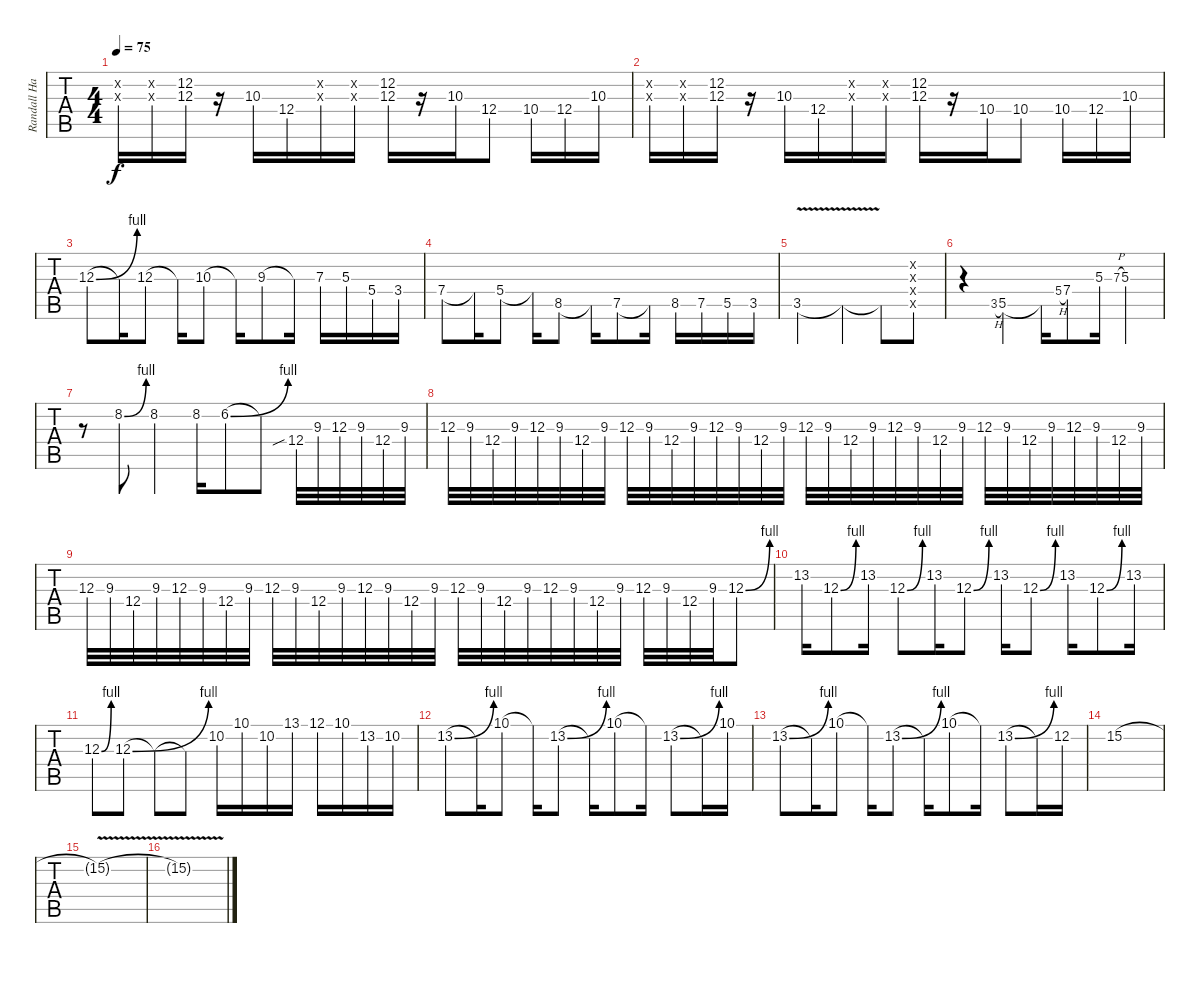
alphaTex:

\track ("Randall Hall - Lead Guitar" "Randall Ha") {instrument distortionguitar}
\staff {tabs}
\tuning (E4 B3 G3 D3 A2 E2) {hide}
\ts (4 4)
\tempo 75
\clef g2
\ks c
(0.2{x} 0.3{x}).16{dy f} (0.2{x} 10.3{x}).16 (12.2 12.3).16 r.16 10.3.16 12.4.16 (0.2{x} 0.3{x}).16 (0.2{x} 10.3{x}).16 (12.2 12.3).16 r.16 10.3.16 12.4.8 10.4.16 12.4.16 10.3.16 |
(0.2{x} 0.3{x}).16 (0.2{x} 10.3{x}).16 (12.2 12.3).16 r.16 10.3.16 12.4.16 (0.2{x} 0.3{x}).16 (0.2{x} 10.3{x}).16 (12.2 12.3).16 r.16 10.4.16 10.4.8 10.4.16 12.4.16 10.3.16 |
12.3{be (bend 0 0 60 4)}.8 12.3{t}.16 12.3.8 12.3{t}.16 10.3.8 10.3{t}.16 9.3.8 9.3{t}.16 7.3.16 5.3.16 5.4.16 3.4.16 |
7.4.8 7.4{t}.16 5.4.8 5.4{t}.16 8.5.8 8.5{t}.16 7.5.8 7.5{t}.16 8.5.16 7.5.16 5.5.16 3.5.16 |
3.5{v}.2 3.5{t}.4 3.5{t}.8 (0.2{x} 0.3{x} 0.4{x} 0.5{x}).8 |
r.4 3.5{h}.8{gr} 5.5.4 5.5{t}.16 5.4{h}.8{gr} 7.4.8 5.3.16 7.3{h}.8{gr onbeat} 5.3.4 |
r.8 8.2{be (bend 0 0 60 4)}.8 8.2.4 8.2.16 6.2{be (bend 0 0 60 4)}.8 6.2{t}.8 12.4{sib}.32 9.3.32 12.3.32 9.3.32 12.4.32 9.3.32 |
12.3.32 9.3.32 12.4.32 9.3.32 12.3.32 9.3.32 12.4.32 9.3.32 12.3.32 9.3.32 12.4.32 9.3.32 12.3.32 9.3.32 12.4.32 9.3.32 12.3.32 9.3.32 12.4.32 9.3.32 12.3.32 9.3.32 12.4.32 9.3.32 12.3.32 9.3.32 12.4.32 9.3.32 12.3.32 9.3.32 12.4.32 9.3.32 |
12.3.32 9.3.32 12.4.32 9.3.32 12.3.32 9.3.32 12.4.32 9.3.32 12.3.32 9.3.32 12.4.32 9.3.32 12.3.32 9.3.32 12.4.32 9.3.32 12.3.32 9.3.32 12.4.32 9.3.32 12.3.32 9.3.32 12.4.32 9.3.32 12.3.32 9.3.32 12.4.32 9.3.32 12.3{be (bend 0 0 60 4)}.8 |
13.2.16 12.3{be (bend 0 0 60 4)}.8 13.2.16 12.3{be (bend 0 0 60 4)}.8 13.2.16 12.3{be (bend 0 0 60 4)}.8 13.2.16 12.3{be (bend 0 0 60 4)}.8 13.2.16 12.3{be (bend 0 0 60 4)}.8 13.2.16 |
12.3{be (bend 0 0 60 4)}.8 12.3{be (bend 0 0 60 4)}.8 12.3{t}.8 12.3{t}.8 10.2.16 10.1.16 10.2.16 13.1.16 12.1.16 10.1.16 13.2.16 10.2.16 |
13.2{be (bend 0 0 60 4)}.8 13.2{t}.16 10.1.8 10.1{t}.16 13.2{be (bend 0 0 60 4)}.8 13.2{t}.16 10.1.8 10.1{t}.16 13.2{be (bend 0 0 60 4)}.8 13.2{t}.16 10.1.16 |
13.2{be (bend 0 0 60 4)}.8 13.2{t}.16 10.1.8 10.1{t}.16 13.2{be (bend 0 0 60 4)}.8 13.2{t}.16 10.1.8 10.1{t}.16 13.2{be (bend 0 0 60 4)}.8 13.2{t}.16 12.2.16 |
15.2.1 |
15.2{v t}.1 |
15.2{t}.1
